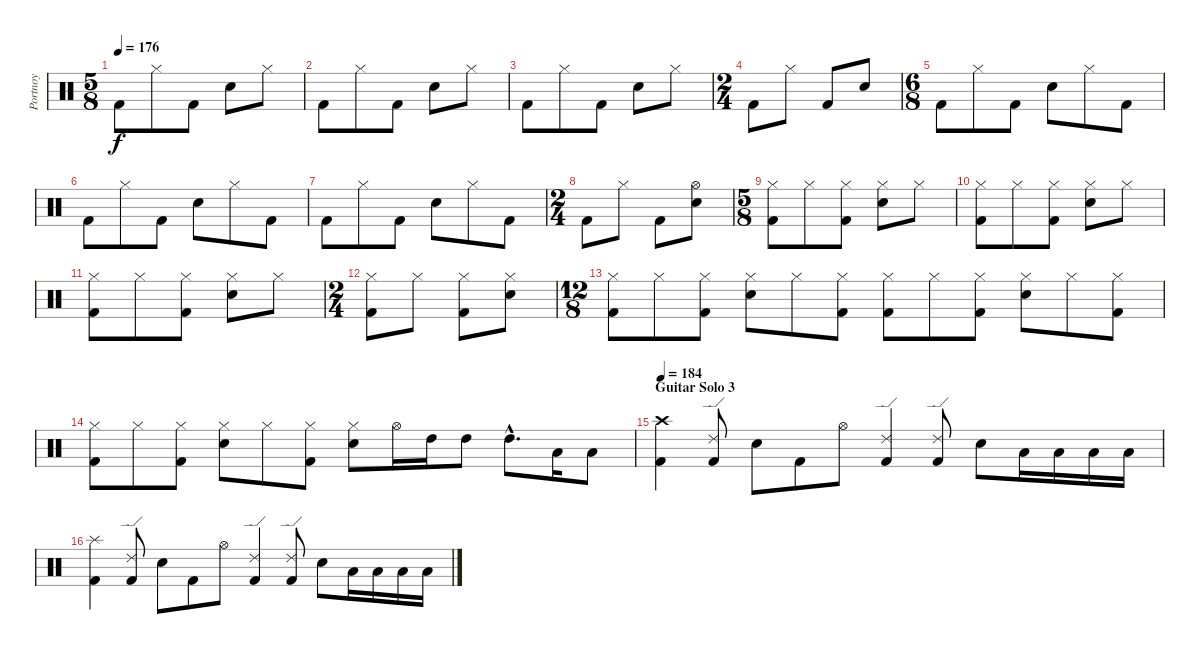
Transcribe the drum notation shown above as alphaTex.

\track ("Portnoy" "Portnoy") {instrument percussion}
\staff {score}
\articulation defaults
\ts (5 8)
\tempo 176
\clef neutral
\ks c "Kick (hit) 2".8{dy f} "Hi-Hat (closed)".8 "Kick (hit) 2".8 "Snare (hit) 2".8 "Hi-Hat (closed)".8
|
"Kick (hit) 2".8 "Hi-Hat (closed)".8 "Kick (hit) 2".8 "Snare (hit) 2".8 "Hi-Hat (closed)".8 |
"Kick (hit) 2".8 "Hi-Hat (closed)".8 "Kick (hit) 2".8 "Snare (hit) 2".8 "Hi-Hat (closed)".8 |
\ts (2 4)
"Kick (hit) 2".8 "Hi-Hat (closed)".8 "Kick (hit) 2".8 "Snare (hit) 2".8 |
\ts (6 8)
"Kick (hit) 2".8 "Hi-Hat (closed)".8 "Kick (hit) 2".8 "Snare (hit) 2".8 "Hi-Hat (closed)".8 "Kick (hit) 2".8 |
"Kick (hit) 2".8 "Hi-Hat (closed)".8 "Kick (hit) 2".8 "Snare (hit) 2".8 "Hi-Hat (closed)".8 "Kick (hit) 2".8 |
"Kick (hit) 2".8 "Hi-Hat (closed)".8 "Kick (hit) 2".8 "Snare (hit) 2".8 "Hi-Hat (closed)".8 "Kick (hit) 2".8 |
\ts (2 4)
"Kick (hit) 2".8 "Hi-Hat (closed)".8 "Kick (hit) 2".8 ("Hi-Hat (open)" "Snare (hit) 2").8 |
\ts (5 8)
("Hi-Hat (closed)" "Kick (hit) 2").8 "Hi-Hat (closed)".8 ("Hi-Hat (closed)" "Kick (hit) 2").8 ("Hi-Hat (closed)" "Snare (hit) 2").8 "Hi-Hat (closed)".8 |
("Hi-Hat (closed)" "Kick (hit) 2").8 "Hi-Hat (closed)".8 ("Hi-Hat (closed)" "Kick (hit) 2").8 ("Hi-Hat (closed)" "Snare (hit) 2").8 "Hi-Hat (closed)".8 |
("Hi-Hat (closed)" "Kick (hit) 2").8 "Hi-Hat (closed)".8 ("Hi-Hat (closed)" "Kick (hit) 2").8 ("Hi-Hat (closed)" "Snare (hit) 2").8 "Hi-Hat (closed)".8 |
\ts (2 4)
("Hi-Hat (closed)" "Kick (hit) 2").8 "Hi-Hat (closed)".8 ("Hi-Hat (closed)" "Kick (hit) 2").8 ("Hi-Hat (closed)" "Snare (hit) 2").8 |
\ts (12 8)
("Hi-Hat (closed)" "Kick (hit) 2").8 "Hi-Hat (closed)".8 ("Hi-Hat (closed)" "Kick (hit) 2").8 ("Hi-Hat (closed)" "Snare (hit) 2").8 "Hi-Hat (closed)".8 ("Hi-Hat (closed)" "Kick (hit) 2").8 ("Hi-Hat (closed)" "Kick (hit) 2").8 "Hi-Hat (closed)".8 ("Hi-Hat (closed)" "Kick (hit) 2").8 ("Hi-Hat (closed)" "Snare (hit) 2").8 "Hi-Hat (closed)".8 ("Hi-Hat (closed)" "Kick (hit) 2").8 |
("Hi-Hat (closed)" "Kick (hit) 2").8 "Hi-Hat (closed)".8 ("Hi-Hat (closed)" "Kick (hit) 2").8 ("Hi-Hat (closed)" "Snare (hit) 2").8 "Hi-Hat (closed)".8 ("Hi-Hat (closed)" "Kick (hit) 2").8 ("Hi-Hat (closed)" "Snare (hit) 2").8 "Hi-Hat (open)".16 "High Tom (hit)".16 "High Tom (hit)".8 "High Tom (hit)"{hac}.8{d} "Low Tom (hit)".16 "Low Tom (hit)".8 |
\section ("" "Guitar Solo 3")
\tempo 184
("Crash high (hit)" "Kick (hit) 2").4 ("Ride (edge) 2" "Kick (hit) 2").8 "Snare (hit) 2".8 "Kick (hit) 2".8 "Hi-Hat (open)".8 ("Ride (edge) 2" "Kick (hit) 2").4 ("Ride (edge) 2" "Kick (hit) 2").8 "Snare (hit) 2".8 "Low Tom (hit)".16 "Low Tom (hit)".16 "Low Tom (hit)".16 "Low Tom (hit)".16 |
("Splash (hit)" "Kick (hit) 2").4 ("Ride (edge) 2" "Kick (hit) 2").8 "Snare (hit) 2".8 "Kick (hit) 2".8 "Hi-Hat (open)".8 ("Ride (edge) 2" "Kick (hit) 2").4 ("Ride (edge) 2" "Kick (hit) 2").8 "Snare (hit) 2".8 "Low Tom (hit)".16 "Low Tom (hit)".16 "Low Tom (hit)".16 "Low Tom (hit)".16
